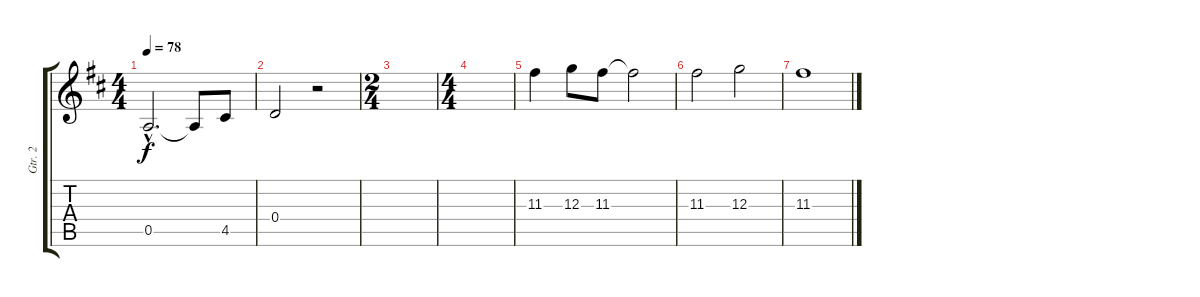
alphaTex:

\track ("Gtr. 2" "Gtr. 2") {instrument electricguitarclean}
\staff {score tabs}
\tuning (E4 B3 G3 D3 A2 E2) {hide}
\ts (4 4)
\tempo 78
\clef g2
\ks d
0.5{hac}.2{d dy f} 0.5{t}.8 4.5.8 |
0.4.2 r.2 |
\ts (2 4)
|
\ts (4 4)
|
11.3.4 12.3.8 11.3.8 11.3{t}.2 |
11.3.2 12.3.2 |
11.3.1
